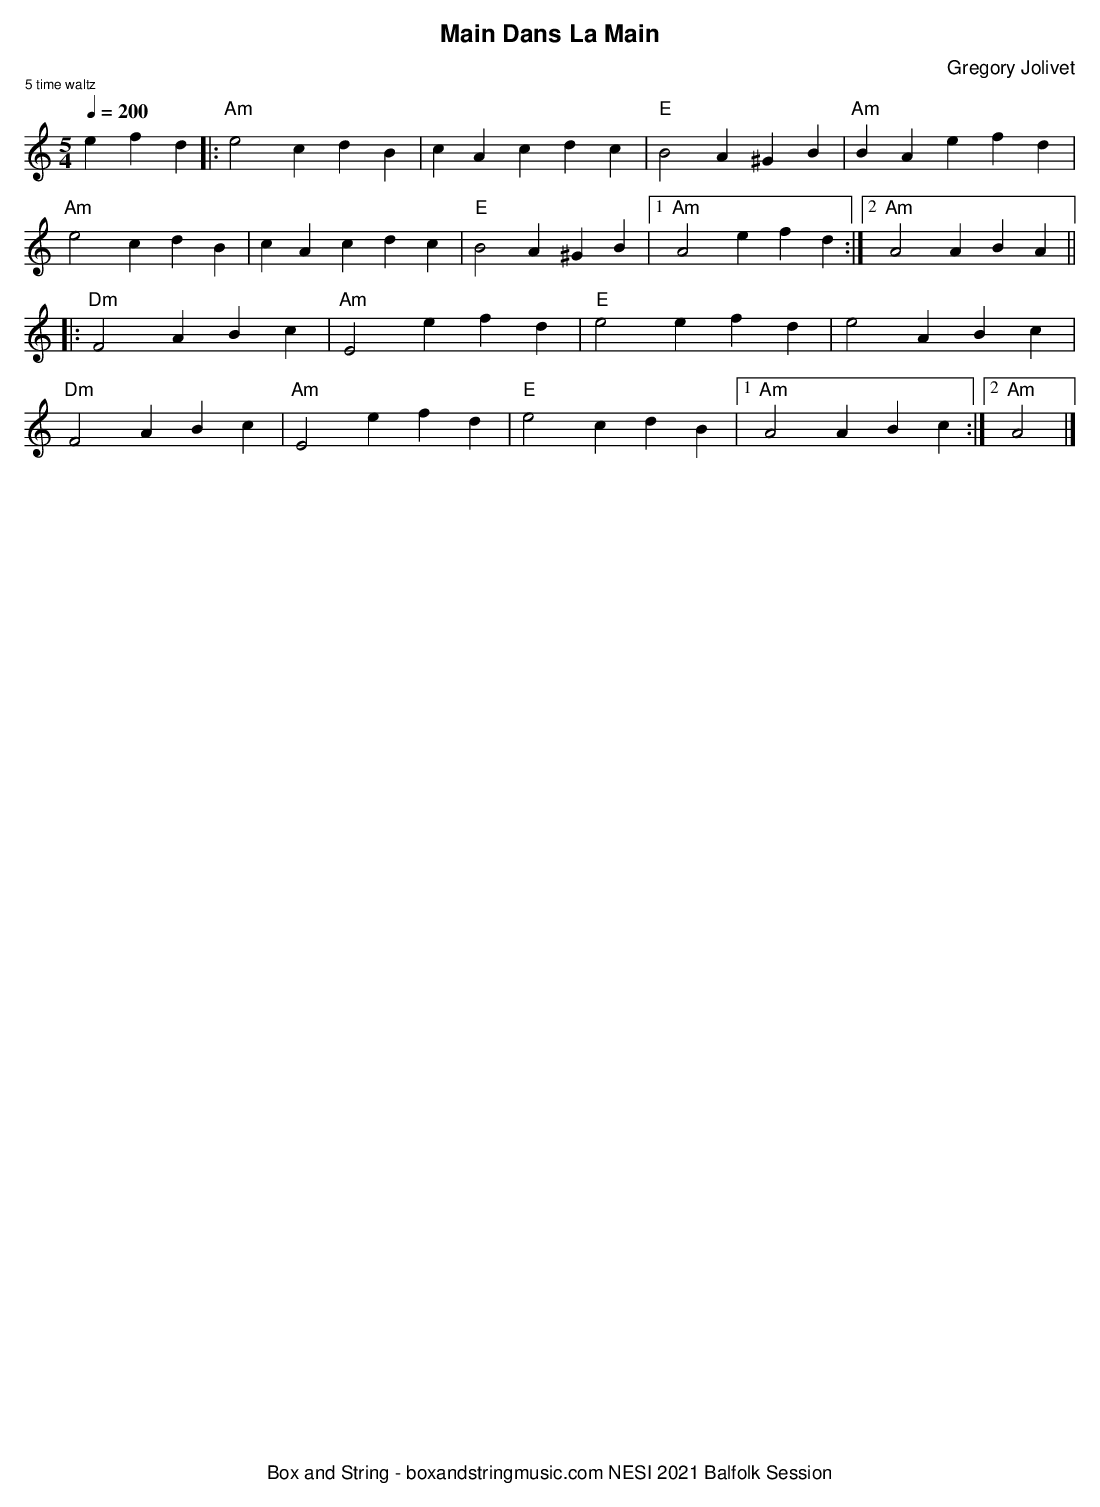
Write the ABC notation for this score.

X:1
T:Main Dans La Main
C:Gregory Jolivet
M:5/4
L:1/4
Q:1/4=200
K:Am
%%text 5 time waltz
efd|:"Am"e2cdB|cAcdc|"E"B2A^GB|"Am"BAefd|
"Am"e2cdB|cAcdc|"E"B2A^GB|1"Am"A2efd:|2"Am"A2ABA||
|:"Dm"F2ABc | "Am"E2efd | "E"e2efd | e2ABc |
"Dm"F2ABc | "Am"E2efd | "E"e2cdB|1"Am"A2ABc:|2"Am"A2|]
